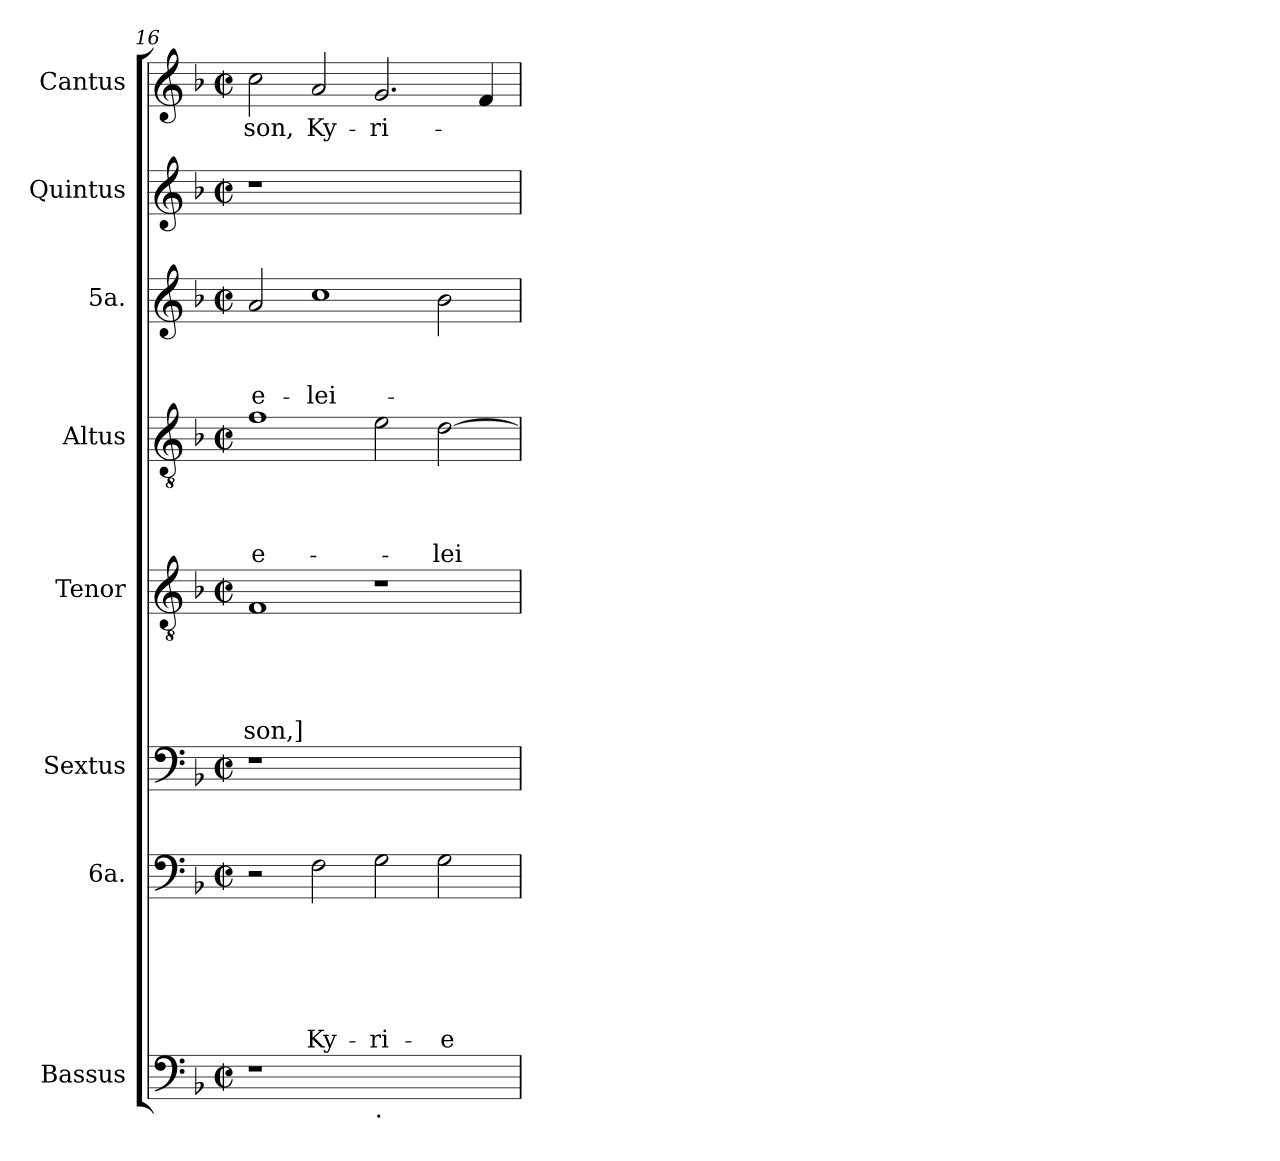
**kern	**kern	**text	**text	**text	**text	**text	**text	**kern	**kern	**text	**text	**text	**text	**text	**kern	**text	**text	**text	**text	**kern	**text	**text	**text	**kern	**kern	**text
*part8	*part7	*part7	*part7	*part7	*part7	*part7	*part7	*part6	*part5	*part5	*part5	*part5	*part5	*part5	*part4	*part4	*part4	*part4	*part4	*part3	*part3	*part3	*part3	*part2	*part1	*part1
*staff8	*staff7	*staff7	*staff7	*staff7	*staff7	*staff7	*staff7	*staff6	*staff5	*staff5	*staff5	*staff5	*staff5	*staff5	*staff4	*staff4	*staff4	*staff4	*staff4	*staff3	*staff3	*staff3	*staff3	*staff2	*staff1	*staff1
*I"Bassus	*I"6a.	*	*	*	*	*	*	*I"Sextus	*I"Tenor	*	*	*	*	*	*I"Altus	*	*	*	*	*I"5a.	*	*	*	*I"Quintus	*I"Cantus	*
*I'B.	*I'6a.	*	*	*	*	*	*	*	*I'T.	*	*	*	*	*	*I'A.	*	*	*	*	*I'5a.	*	*	*	*	*I'C.	*
*clefF4	*clefF4	*	*	*	*	*	*	*clefF4	*clefGv2	*	*	*	*	*	*clefGv2	*	*	*	*	*clefG2	*	*	*	*clefG2	*clefG2	*
*k[b-]	*k[b-]	*	*	*	*	*	*	*k[b-]	*k[b-]	*	*	*	*	*	*k[b-]	*	*	*	*	*k[b-]	*	*	*	*k[b-]	*k[b-]	*
*F:	*F:	*	*	*	*	*	*	*F:	*F:	*	*	*	*	*	*F:	*	*	*	*	*F:	*	*	*	*F:	*F:	*
*M2/2	*M2/2	*	*	*	*	*	*	*M2/2	*M2/2	*	*	*	*	*	*M2/2	*	*	*	*	*M2/2	*	*	*	*M2/2	*M2/2	*
*met(c|)	*met(c|)	*	*	*	*	*	*	*met(c|)	*met(c|)	*	*	*	*	*	*met(c|)	*	*	*	*	*met(c|)	*	*	*	*met(c|)	*met(c|)	*
=16	=16	=16	=16	=16	=16	=16	=16	=16	=16	=16	=16	=16	=16	=16	=16	=16	=16	=16	=16	=16	=16	=16	=16	=16	=16	=16
!	!	!	!	!	!	!	!	!	!	!	!	!	!	!LO:LY:b	!	!	!	!	!LO:LY:b	!	!	!	!LO:LY:b	!	!	!LO:LY:b
1r	2r	.	.	.	.	.	.	1r	1F	.	.	.	.	-son,]	1f	.	.	.	e-	2a/	.	.	e-	1r	2cc\	-son,
!	!	!	!	!	!	!	!LO:LY:b	!	!	!	!	!	!	!	!	!	!	!	!	!	!	!	!LO:LY:b	!	!	!LO:LY:b
.	2F\	.	.	.	.	.	Ky-	.	.	.	.	.	.	.	.	.	.	.	.	1cc	.	.	-lei-	.	2a/	Ky-
!LO:TX:b:t=.	!	!	!	!	!	!	!	!	!	!	!	!	!	!	!	!	!	!	!	!	!	!	!	!	!	!
!	!	!	!	!	!	!	!LO:LY:b	!	!	!	!	!	!	!	!	!	!	!	!	!	!	!	!	!	!	!LO:LY:b
1ryy	2G\	.	.	.	.	.	-ri-	1ryy	1r	.	.	.	.	.	2e\	.	.	.	.	.	.	.	.	1ryy	2.g/	-ri-
!	!	!	!	!	!	!	!LO:LY:b	!	!	!	!	!	!	!	!	!	!	!	!LO:LY:b	!	!	!	!	!	!	!
.	2G\	.	.	.	.	.	-e	.	.	.	.	.	.	.	[>2d\	.	.	.	-lei-	2b-\	.	.	.	.	.	.
.	.	.	.	.	.	.	.	.	.	.	.	.	.	.	.	.	.	.	.	.	.	.	.	.	4f/	.
=	=	=	=	=	=	=	=	=	=	=	=	=	=	=	=	=	=	=	=	=	=	=	=	=	=	=
*-	*-	*-	*-	*-	*-	*-	*-	*-	*-	*-	*-	*-	*-	*-	*-	*-	*-	*-	*-	*-	*-	*-	*-	*-	*-	*-
